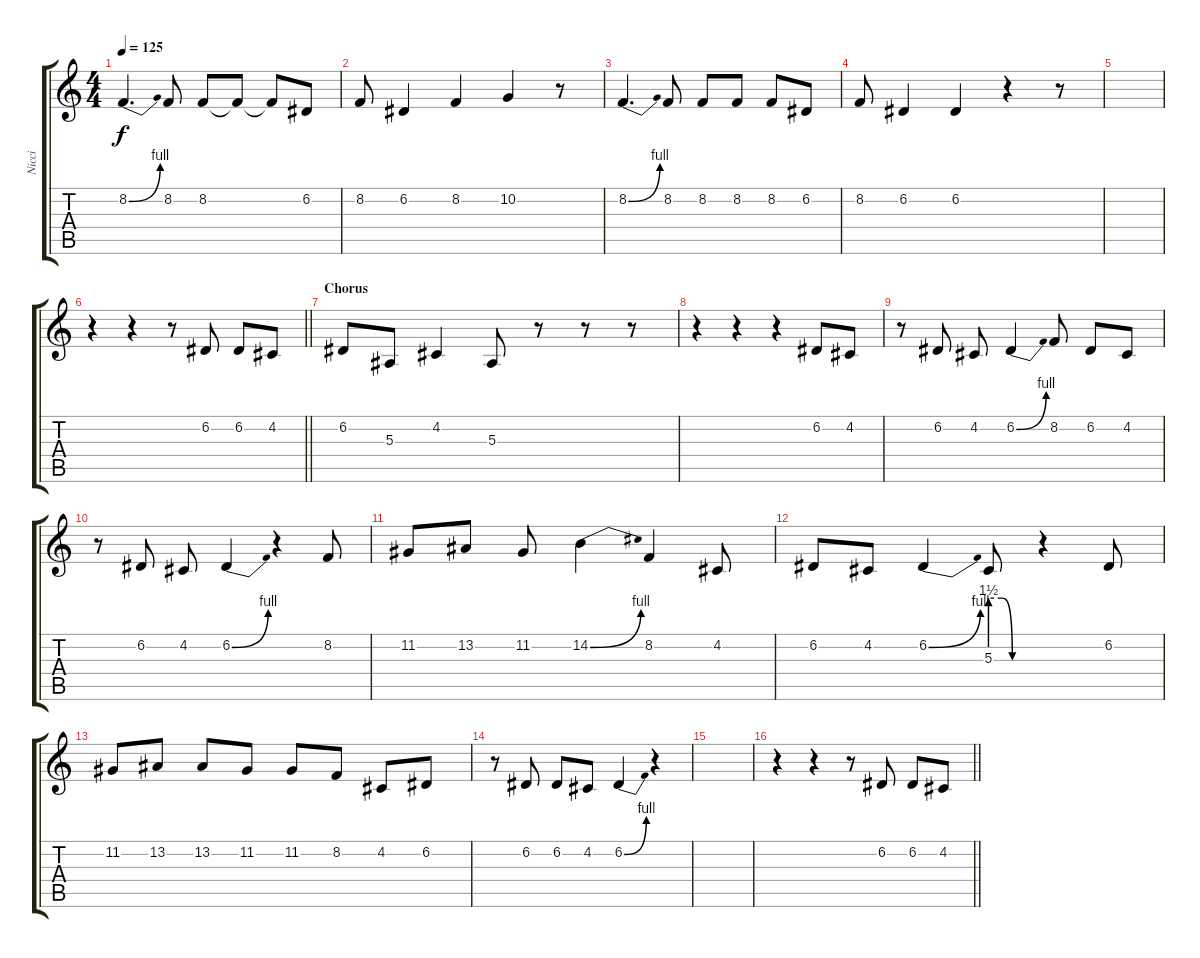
\track ("Nicci" "Nicci") {instrument lead2sawtooth}
\staff {score tabs}
\tuning (D4 A3 F3 C3 G2 D2) {hide}
\ts (4 4)
\tempo 125
\clef g2
\ks c
8.2{be (bend 0 0 60 4)}.4{d dy f} 8.2.8 8.2.8 8.2{t}.8 8.2{t}.8 6.2.8 |
8.2.8 6.2.4 8.2.4 10.2.4 r.8 |
8.2{be (bend 0 0 60 4)}.4{d} 8.2.8 8.2.8 8.2.8 8.2.8 6.2.8 |
8.2.8 6.2.4 6.2.4 r.4 r.8 |
|
\barLineRight lightlight
r.4 r.4 r.8 6.2.8 6.2.8 4.2.8 |
\section ("" "Chorus")
6.2.8 5.3.8 4.2.4 5.3.8 r.8 r.8 r.8 |
r.4 r.4 r.4 6.2.8 4.2.8 |
r.8 6.2.8 4.2.8 6.2{be (bend 0 0 60 4)}.4 8.2.8 6.2.8 4.2.8 |
r.8 6.2.8 4.2.8 6.2{be (bend 0 0 60 4)}.4 r.4 8.2.8 |
11.2.8 13.2.8 11.2.8 14.2{be (bend 0 0 60 4)}.4 8.2.4 4.2.8 |
6.2.8 4.2.8 6.2{be (bend 0 0 60 4)}.4 5.3{be (custom 0 6 15 6 30 0 60 0)}.8 r.4 6.2.8 |
11.2.8 13.2.8 13.2.8 11.2.8 11.2.8 8.2.8 4.2.8 6.2.8 |
r.8 6.2.8 6.2.8 4.2.8 6.2{be (bend 0 0 60 4)}.4 r.4 |
|
\barLineRight lightlight
r.4 r.4 r.8 6.2.8 6.2.8 4.2.8
